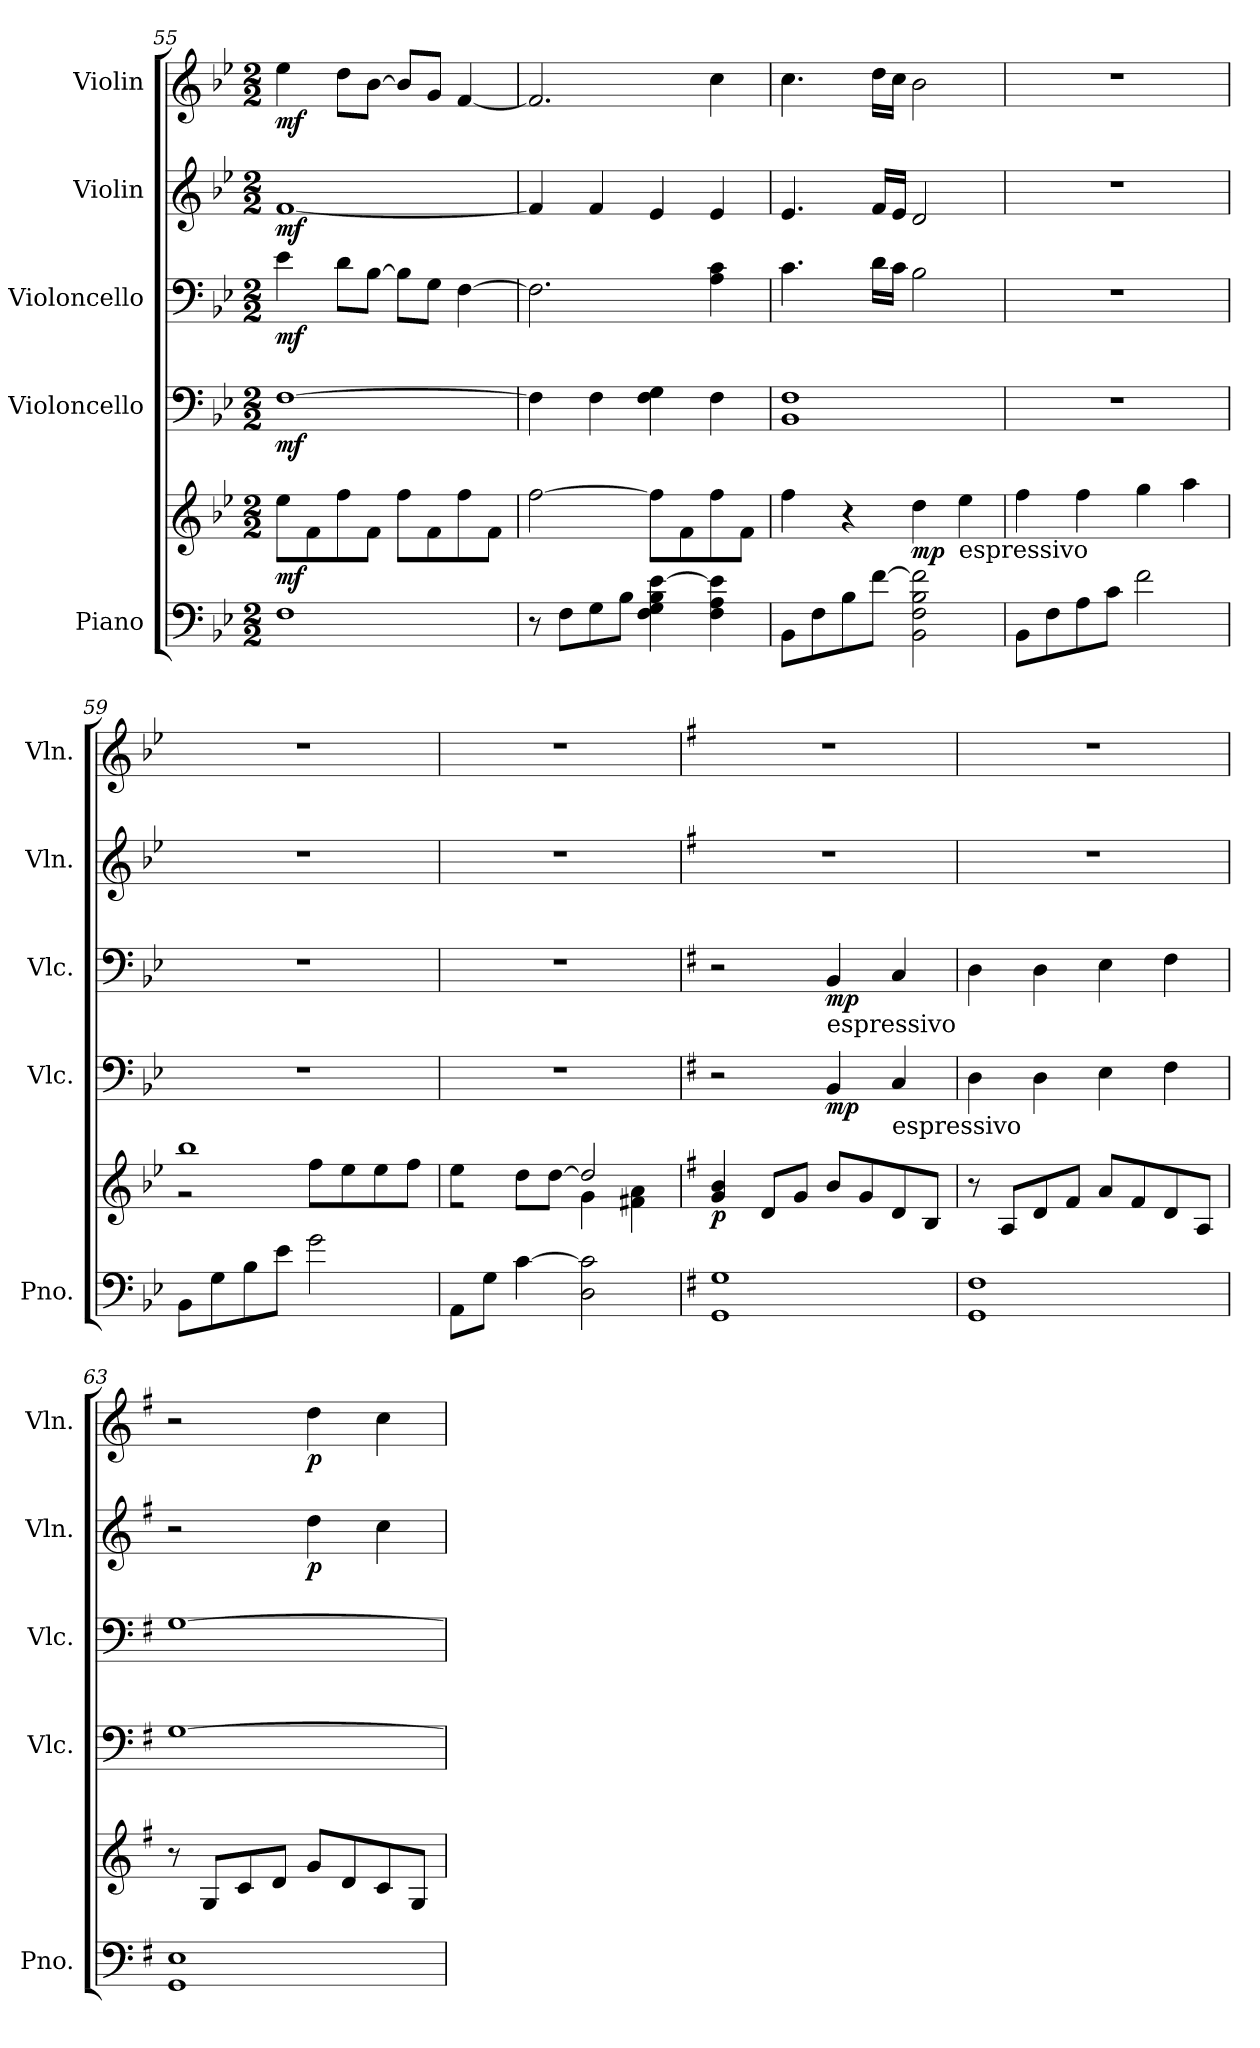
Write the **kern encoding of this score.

**kern	**kern	**dynam	**kern	**dynam	**kern	**dynam	**kern	**dynam	**kern	**dynam
*part5	*part5	*part5	*part4	*part4	*part3	*part3	*part2	*part2	*part1	*part1
*staff6	*staff5	*staff5/6	*staff4	*staff4	*staff3	*staff3	*staff2	*staff2	*staff1	*staff1
*I"Piano	*	*	*I"Violoncello	*	*I"Violoncello	*	*I"Violin	*	*I"Violin	*
*I'Pno.	*	*	*I'Vlc.	*	*I'Vlc.	*	*I'Vln.	*	*I'Vln.	*
*clefF4	*clefG2	*	*clefF4	*	*clefF4	*	*clefG2	*	*clefG2	*
*k[b-e-]	*k[b-e-]	*	*k[b-e-]	*	*k[b-e-]	*	*k[b-e-]	*	*k[b-e-]	*
*M2/2	*M2/2	*	*M2/2	*	*M2/2	*	*M2/2	*	*M2/2	*
=55	=55	=55	=55	=55	=55	=55	=55	=55	=55	=55
!	!	!LO:DY:b	!	!LO:DY:b	!	!LO:DY:b	!	!LO:DY:b	!	!LO:DY:b
1F	8ee-\L	mf	[1F	mf	4e-\	mf	[1f	mf	4ee-\	mf
.	8f\	.	.	.	.	.	.	.	.	.
.	8ff\	.	.	.	8d\L	.	.	.	8dd\L	.
.	8f\J	.	.	.	[8B-\J	.	.	.	[8b-\J	.
.	8ff\L	.	.	.	8B-\L]	.	.	.	8b-/L]	.
.	8f\	.	.	.	8G\J	.	.	.	8g/J	.
.	8ff\	.	.	.	[4F\	.	.	.	[4f/	.
.	8f\J	.	.	.	.	.	.	.	.	.
!!LO:LB:g=z
=56	=56	=56	=56	=56	=56	=56	=56	=56	=56	=56
8r	[2ff\	.	4F\]	.	2.F\]	.	4f/]	.	2.f/]	.
8F\L	.	.	.	.	.	.	.	.	.	.
8G\	.	.	4F\	.	.	.	4f/	.	.	.
8B-\J	.	.	.	.	.	.	.	.	.	.
4F\ 4G\ 4B-\ [4e-\	8ff\L]	.	4F\ 4G\	.	.	.	4e-/	.	.	.
.	8f\	.	.	.	.	.	.	.	.	.
4F\ 4A\ 4e-\]	8ff\	.	4F\	.	4A\ 4c\	.	4e-/	.	4cc\	.
.	8f\J	.	.	.	.	.	.	.	.	.
=57	=57	=57	=57	=57	=57	=57	=57	=57	=57	=57
8BB-\L	4ff\	.	1BB- 1F	.	4.c\	.	4.e-/	.	4.cc\	.
8F\	.	.	.	.	.	.	.	.	.	.
8B-\	4r	.	.	.	.	.	.	.	.	.
[8f\J	.	.	.	.	16d\LL	.	16f/LL	.	16dd\LL	.
.	.	.	.	.	16c\JJ	.	16e-/JJ	.	16cc\JJ	.
!	!	!LO:DY:b	!	!	!	!	!	!	!	!
2BB-\ 2F\ 2B-\ 2f\]	4dd\	mp	.	.	2B-\	.	2d/	.	2b-\	.
!	!LO:TX:b:t=espressivo	!	!	!	!	!	!	!	!	!
.	4ee-\	.	.	.	.	.	.	.	.	.
=58	=58	=58	=58	=58	=58	=58	=58	=58	=58	=58
8BB-\L	4ff\	.	1r	.	1r	.	1r	.	1r	.
8F\	.	.	.	.	.	.	.	.	.	.
8A\	4ff\	.	.	.	.	.	.	.	.	.
8c\J	.	.	.	.	.	.	.	.	.	.
2f\	4gg\	.	.	.	.	.	.	.	.	.
.	4aa\	.	.	.	.	.	.	.	.	.
=59	=59	=59	=59	=59	=59	=59	=59	=59	=59	=59
*	*^	*	*	*	*	*	*	*	*	*
8BB-\L	1bb-	2r	.	1r	.	1r	.	1r	.	1r	.
8G\	.	.	.	.	.	.	.	.	.	.	.
8B-\	.	.	.	.	.	.	.	.	.	.	.
8e-\J	.	.	.	.	.	.	.	.	.	.	.
2g\	.	8ff\L	.	.	.	.	.	.	.	.	.
.	.	8ee-\	.	.	.	.	.	.	.	.	.
.	.	8ee-\	.	.	.	.	.	.	.	.	.
.	.	8ff\J	.	.	.	.	.	.	.	.	.
!!LO:PB:g=z
=60	=60	=60	=60	=60	=60	=60	=60	=60	=60	=60	=60
8AA\L	4ee-\	2r	.	1r	.	1r	.	1r	.	1r	.
8G\J	.	.	.	.	.	.	.	.	.	.	.
[4c\	8dd\L	.	.	.	.	.	.	.	.	.	.
.	[8dd\J	.	.	.	.	.	.	.	.	.	.
2D\ 2c\]	2dd/]	4g\	.	.	.	.	.	.	.	.	.
.	.	4f#X\ 4a\	.	.	.	.	.	.	.	.	.
*	*v	*v	*	*	*	*	*	*	*	*	*
=61	=61	=61	=61	=61	=61	=61	=61	=61	=61	=61
*k[f#]	*k[f#]	*	*k[f#]	*	*k[f#]	*	*k[f#]	*	*k[f#]	*
*	*^	*	*	*	*	*	*	*	*	*
!	!LO:TX:b:t=dolce	!	!	!	!	!	!	!	!	!	!
!	!	!	!LO:DY:b	!	!	!	!	!	!	!	!
*	*v	*v	*	*	*	*	*	*	*	*	*
1GG 1G	4g/ 4b/	p	2r	.	2r	.	1r	.	1r	.
.	8d/L	.	.	.	.	.	.	.	.	.
.	8g/J	.	.	.	.	.	.	.	.	.
!	!	!	!	!	!LO:TX:b:t=espressivo	!	!	!	!	!
!	!	!	!	!LO:DY:b	!	!LO:DY:b	!	!	!	!
.	8b/L	.	4BB/	mp	4BB/	mp	.	.	.	.
.	8g/	.	.	.	.	.	.	.	.	.
!	!	!	!LO:TX:b:t=espressivo	!	!	!	!	!	!	!
.	8d/	.	4C/	.	4C/	.	.	.	.	.
.	8B/J	.	.	.	.	.	.	.	.	.
=62	=62	=62	=62	=62	=62	=62	=62	=62	=62	=62
1GG 1F#	8r	.	4D\	.	4D\	.	1r	.	1r	.
.	8A/L	.	.	.	.	.	.	.	.	.
.	8d/	.	4D\	.	4D\	.	.	.	.	.
.	8f#/J	.	.	.	.	.	.	.	.	.
.	8a/L	.	4E\	.	4E\	.	.	.	.	.
.	8f#/	.	.	.	.	.	.	.	.	.
.	8d/	.	4F#\	.	4F#\	.	.	.	.	.
.	8A/J	.	.	.	.	.	.	.	.	.
=63	=63	=63	=63	=63	=63	=63	=63	=63	=63	=63
1GG 1E	8r	.	[1G	.	[1G	.	2r	.	2r	.
.	8G/L	.	.	.	.	.	.	.	.	.
.	8c/	.	.	.	.	.	.	.	.	.
.	8d/J	.	.	.	.	.	.	.	.	.
!	!	!	!	!	!	!	!	!LO:DY:b	!	!LO:DY:b
.	8g/L	.	.	.	.	.	4dd\	p	4dd\	p
.	8d/	.	.	.	.	.	.	.	.	.
.	8c/	.	.	.	.	.	4cc\	.	4cc\	.
.	8G/J	.	.	.	.	.	.	.	.	.
=	=	=	=	=	=	=	=	=	=	=
*-	*-	*-	*-	*-	*-	*-	*-	*-	*-	*-
